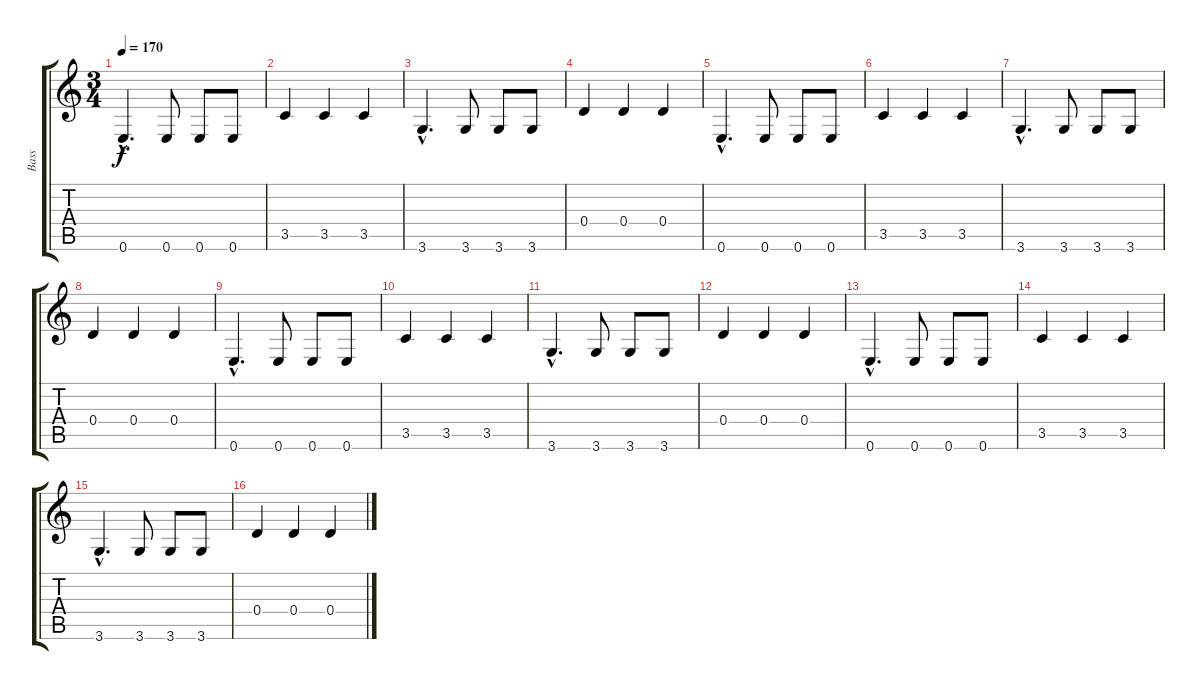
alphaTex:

\track ("Bass" "Bass") {instrument electricbassfinger}
\staff {score tabs}
\tuning (E4 B3 G3 D3 A2 E2) {hide}
\ts (3 4)
\tempo 170
\clef g2
\ks c
0.6{hac}.4{d dy f} 0.6.8 0.6.8 0.6.8 |
3.5.4 3.5.4 3.5.4 |
3.6{hac}.4{d} 3.6.8 3.6.8 3.6.8 |
0.4.4 0.4.4 0.4.4 |
0.6{hac}.4{d} 0.6.8 0.6.8 0.6.8 |
3.5.4 3.5.4 3.5.4 |
3.6{hac}.4{d} 3.6.8 3.6.8 3.6.8 |
0.4.4 0.4.4 0.4.4 |
0.6{hac}.4{d} 0.6.8 0.6.8 0.6.8 |
3.5.4 3.5.4 3.5.4 |
3.6{hac}.4{d} 3.6.8 3.6.8 3.6.8 |
0.4.4 0.4.4 0.4.4 |
0.6{hac}.4{d} 0.6.8 0.6.8 0.6.8 |
3.5.4 3.5.4 3.5.4 |
3.6{hac}.4{d} 3.6.8 3.6.8 3.6.8 |
0.4.4 0.4.4 0.4.4
